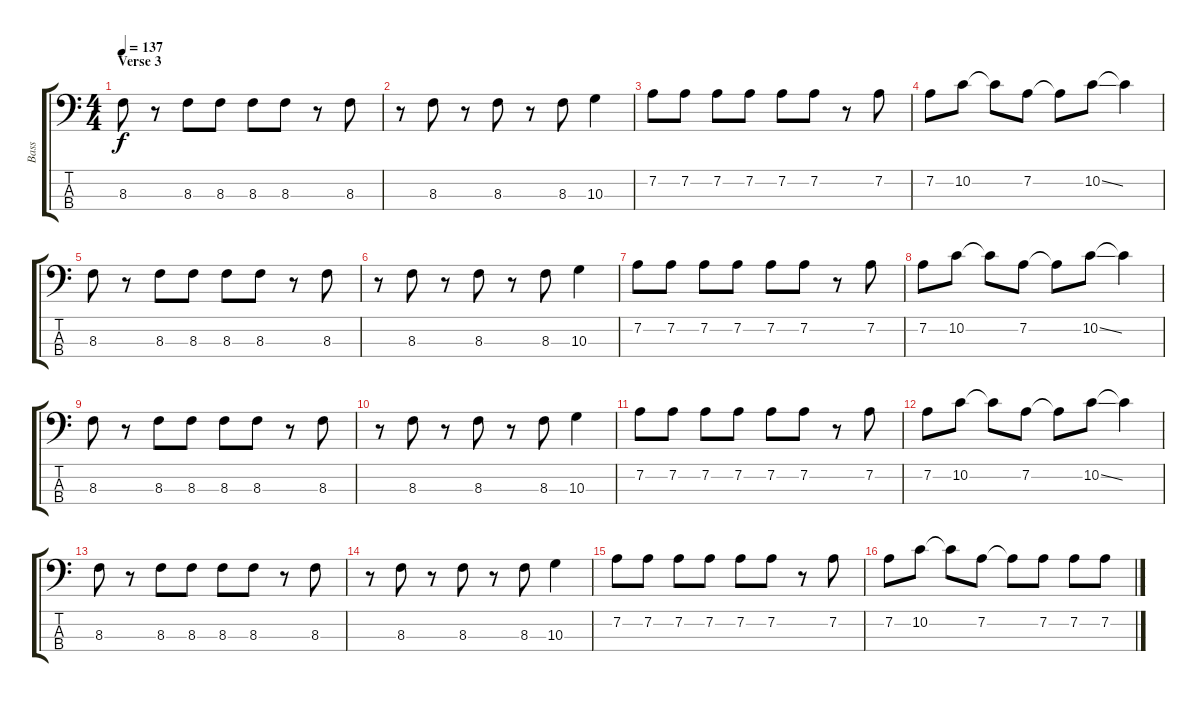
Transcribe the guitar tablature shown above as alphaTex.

\track ("Bass" "Bass") {instrument slapbass2}
\staff {score tabs}
\tuning (G2 D2 A1 E1) {hide}
\ts (4 4)
\section ("" "Verse 3")
\tempo 137
\clef f4
\ks c
8.3.8{dy f} r.8 8.3.8 8.3.8 8.3.8 8.3.8 r.8 8.3.8 |
r.8 8.3.8 r.8 8.3.8 r.8 8.3.8 10.3.4 |
7.2.8 7.2.8 7.2.8 7.2.8 7.2.8 7.2.8 r.8 7.2.8 |
7.2.8 10.2.8 10.2{t}.8 7.2.8 7.2{t}.8 10.2{ss}.8 10.2{t}.4 |
8.3.8 r.8 8.3.8 8.3.8 8.3.8 8.3.8 r.8 8.3.8 |
r.8 8.3.8 r.8 8.3.8 r.8 8.3.8 10.3.4 |
7.2.8 7.2.8 7.2.8 7.2.8 7.2.8 7.2.8 r.8 7.2.8 |
7.2.8 10.2.8 10.2{t}.8 7.2.8 7.2{t}.8 10.2{ss}.8 10.2{t}.4 |
8.3.8 r.8 8.3.8 8.3.8 8.3.8 8.3.8 r.8 8.3.8 |
r.8 8.3.8 r.8 8.3.8 r.8 8.3.8 10.3.4 |
7.2.8 7.2.8 7.2.8 7.2.8 7.2.8 7.2.8 r.8 7.2.8 |
7.2.8 10.2.8 10.2{t}.8 7.2.8 7.2{t}.8 10.2{ss}.8 10.2{t}.4 |
8.3.8 r.8 8.3.8 8.3.8 8.3.8 8.3.8 r.8 8.3.8 |
r.8 8.3.8 r.8 8.3.8 r.8 8.3.8 10.3.4 |
7.2.8 7.2.8 7.2.8 7.2.8 7.2.8 7.2.8 r.8 7.2.8 |
7.2.8 10.2.8 10.2{t}.8 7.2.8 7.2{t}.8 7.2.8 7.2.8 7.2.8
